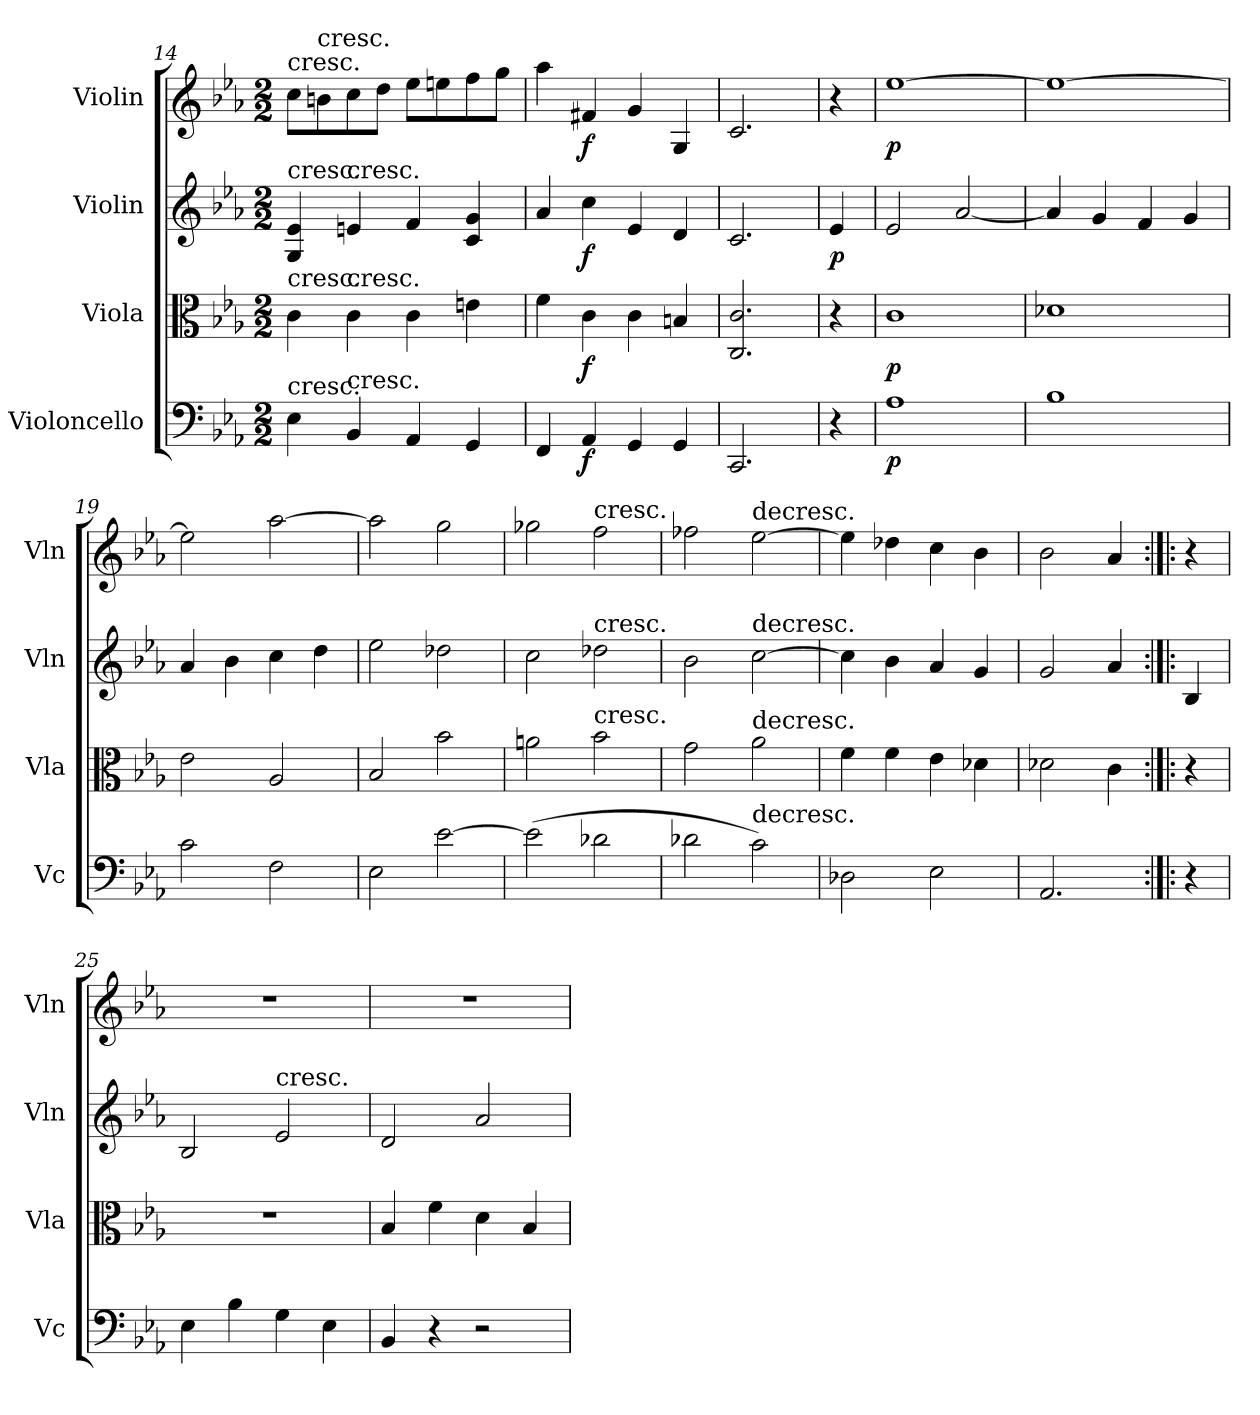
**kern	**dynam	**kern	**dynam	**kern	**dynam	**kern	**dynam
*part4	*part4	*part3	*part3	*part2	*part2	*part1	*part1
*staff4	*staff4	*staff3	*staff3	*staff2	*staff2	*staff1	*staff1
*I"Violoncello	*	*I"Viola	*	*I"Violin	*	*I"Violin	*
*I'Vc	*	*I'Vla	*	*I'Vln	*	*I'Vln	*
*clefF4	*	*clefC3	*	*clefG2	*	*clefG2	*
*k[b-e-a-]	*	*k[b-e-a-]	*	*k[b-e-a-]	*	*k[b-e-a-]	*
*c:	*	*c:	*	*c:	*	*c:	*
*M2/2	*	*M2/2	*	*M2/2	*	*M2/2	*
=14	=14	=14	=14	=14	=14	=14	=14
!	!	!	!	!	!	!LO:TX:t=cresc.	!
!	!	!	!	!LO:TX:t=cresc.	!	!	!
!	!	!LO:TX:t=cresc.	!	!	!	!	!
!LO:TX:t=cresc.	!	!	!	!	!	!	!
4E-\	.	4c\	.	4G/ 4e-/	.	8cc\L	.
!	!	!	!	!	!	!LO:TX:t=cresc.	!
.	.	.	.	.	.	8bn\	.
!	!	!	!	!LO:TX:t=cresc.	!	!	!
!	!	!LO:TX:t=cresc.	!	!	!	!	!
!LO:TX:t=cresc.	!	!	!	!	!	!	!
4BB-/	.	4c\	.	4en/	.	8cc\	.
.	.	.	.	.	.	8dd\J	.
4AA-/	.	4c\	.	4f/	.	8ee-\L	.
.	.	.	.	.	.	8een\	.
4GG/	.	4en\	.	4c/ 4g/	.	8ff\	.
.	.	.	.	.	.	8gg\J	.
=15	=15	=15	=15	=15	=15	=15	=15
4FF/	.	4f\	.	4a-/	.	4aa-\	.
4AA-/	f	4c\	f	4cc\	f	4f#X/	f
4GG/	.	4c\	.	4e-/	.	4g/	.
4GG/	.	4Bn/	.	4d/	.	4G/	.
=16	=16	=16	=16	=16	=16	=16	=16
2.CC/	.	2.C/ 2.c/	.	2.c/	.	2.c/	.
=	=	=	=	=	=	=	=
4r	.	4r	.	4e-/	p	4r	.
=17	=17	=17	=17	=17	=17	=17	=17
1A-	p	1c	p	2e-/	.	[1ee-	p
.	.	.	.	[2a-/	.	.	.
=18	=18	=18	=18	=18	=18	=18	=18
1B-	.	1d-X	.	4a-/]	.	1ee-_	.
.	.	.	.	4g/	.	.	.
.	.	.	.	4f/	.	.	.
.	.	.	.	4g/	.	.	.
=19	=19	=19	=19	=19	=19	=19	=19
2c\	.	2e-\	.	4a-/	.	2ee-\]	.
.	.	.	.	4b-\	.	.	.
2F\	.	2A-/	.	4cc\	.	[2aa-\	.
.	.	.	.	4dd\	.	.	.
=20	=20	=20	=20	=20	=20	=20	=20
2E-\	.	2B-/	.	2ee-\	.	2aa-\]	.
[2e-\	.	2b-\	.	2dd-X\	.	2gg\	.
=21	=21	=21	=21	=21	=21	=21	=21
(2e-\]	.	2an\	.	2cc\	.	2gg-X\	.
!	!	!	!	!	!	!LO:TX:t=cresc.	!
!	!	!	!	!LO:TX:t=cresc.	!	!	!
!	!	!LO:TX:t=cresc.	!	!	!	!	!
2d-X\	.	2b-\	.	2dd-X\	.	2ff\	.
=22	=22	=22	=22	=22	=22	=22	=22
2d-X\	.	2g\	.	2b-\	.	2ff-X\	.
!	!	!	!	!	!	!LO:TX:t=decresc.	!
!	!	!	!	!LO:TX:t=decresc.	!	!	!
!	!	!LO:TX:t=decresc.	!	!	!	!	!
!LO:TX:t=decresc.	!	!	!	!	!	!	!
2c\)	.	2a-\	.	[2cc\	.	[2ee-\	.
=23	=23	=23	=23	=23	=23	=23	=23
2D-X\	.	4f\	.	4cc\]	.	4ee-\]	.
.	.	4f\	.	4b-\	.	4dd-X\	.
2E-\	.	4e-\	.	4a-/	.	4cc\	.
.	.	4d-X\	.	4g/	.	4b-\	.
=24	=24	=24	=24	=24	=24	=24	=24
2.AA-/	.	2d-X\	.	2g/	.	2b-\	.
.	.	4c\	.	4a-/	.	4a-/	.
=:|!|:	=:|!|:	=:|!|:	=:|!|:	=:|!|:	=:|!|:	=:|!|:	=:|!|:
4r	.	4r	.	4B-/	.	4r	.
=25	=25	=25	=25	=25	=25	=25	=25
4E-\	.	1r	.	2B-/	.	1r	.
4B-\	.	.	.	.	.	.	.
!	!	!	!	!LO:TX:t=cresc.	!	!	!
4G\	.	.	.	2e-/	.	.	.
4E-\	.	.	.	.	.	.	.
=26	=26	=26	=26	=26	=26	=26	=26
4BB-/	.	4B-/	.	2d/	.	1r	.
4r	.	4f\	.	.	.	.	.
2r	.	4d\	.	2a-/	.	.	.
.	.	4B-/	.	.	.	.	.
=	=	=	=	=	=	=	=
*-	*-	*-	*-	*-	*-	*-	*-
